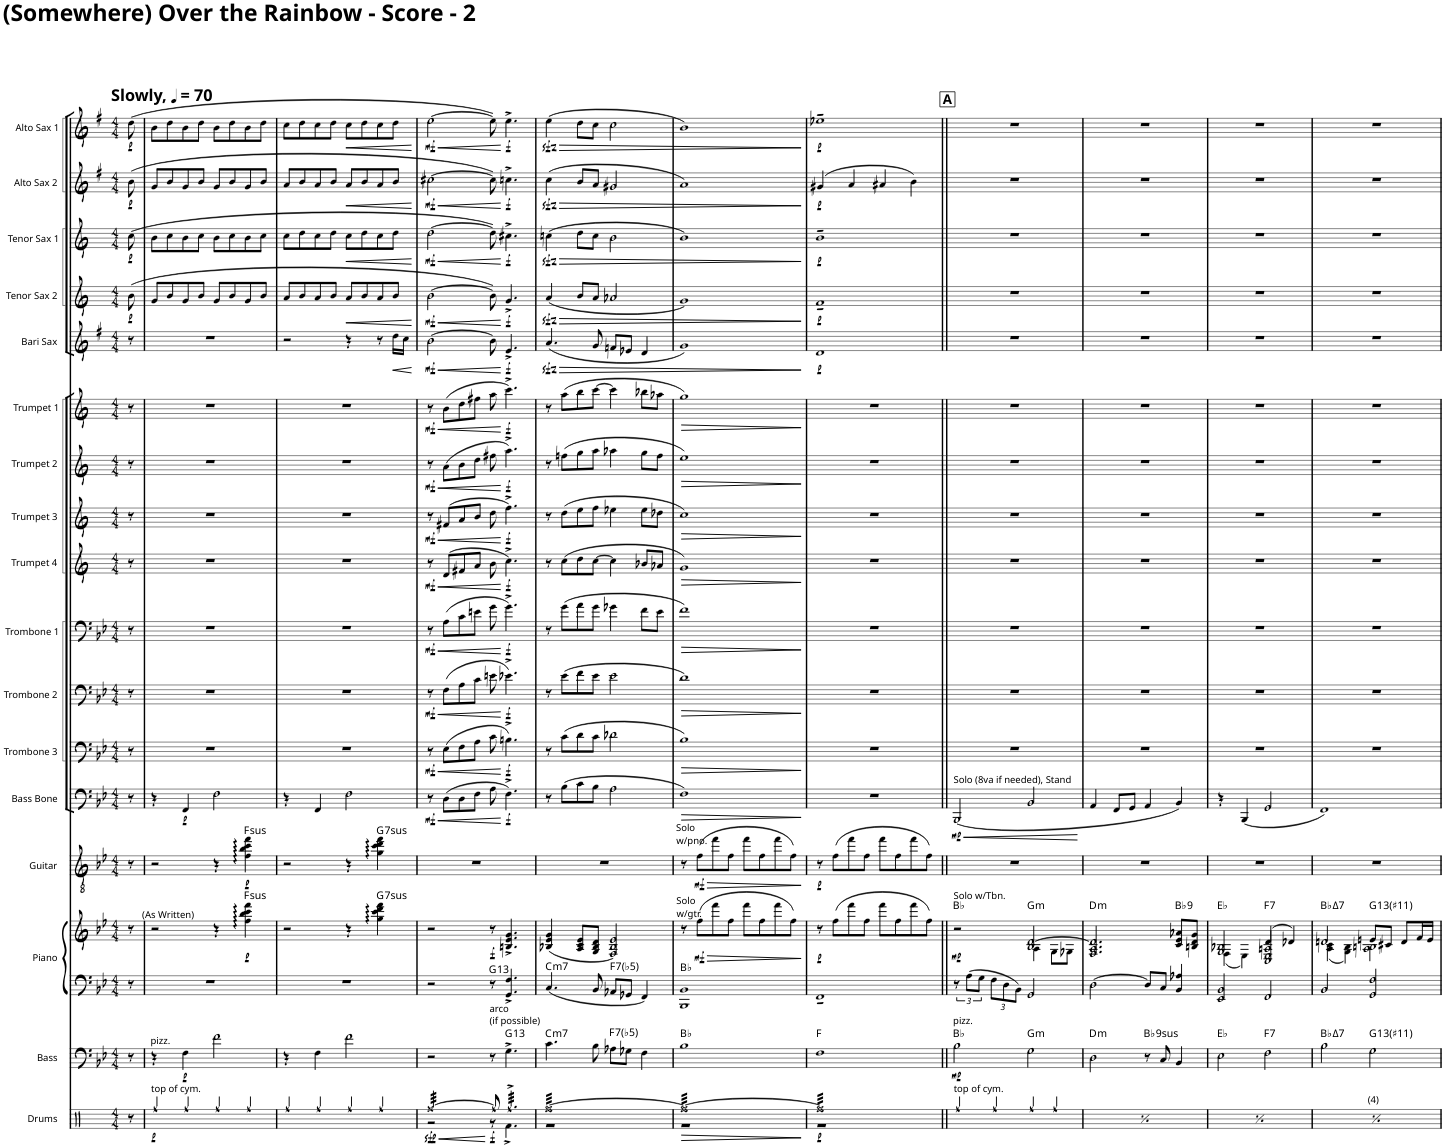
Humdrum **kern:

**kern	**dynam	**kern	**dynam	**kern	**dynam	**kern	**dynam	**kern	**dynam	**kern	**dynam	**harte	**kern	**kern	**dynam	**harte	**kern	**dynam	**harte	**kern	**dynam	**kern	**dynam	**kern	**dynam	**kern	**dynam	**kern	**dynam	**kern	**dynam	**kern	**dynam	**kern	**dynam	**kern	**dynam	**kern	**dynam	**kern	**dynam	**kern	**dynam	**kern	**dynam	**kern	**dynam	**kern	**dynam	**kern	**dynam	**kern	**dynam	**kern	**dynam
*part26	*part26	*part25	*part25	*part24	*part24	*part23	*part23	*part22	*part22	*part21	*part21	*part21	*part20	*part20	*part20	*part20	*part19	*part19	*part19	*part18	*part18	*part17	*part17	*part16	*part16	*part15	*part15	*part14	*part14	*part13	*part13	*part12	*part12	*part11	*part11	*part10	*part10	*part9	*part9	*part8	*part8	*part7	*part7	*part6	*part6	*part5	*part5	*part4	*part4	*part3	*part3	*part2	*part2	*part1	*part1
*staff27	*staff27	*staff26	*staff26	*staff25	*staff25	*staff24	*staff24	*staff23	*staff23	*staff22	*staff22	*	*staff21	*staff20	*staff20/21	*	*staff19	*staff19	*	*staff18	*staff18	*staff17	*staff17	*staff16	*staff16	*staff15	*staff15	*staff14	*staff14	*staff13	*staff13	*staff12	*staff12	*staff11	*staff11	*staff10	*staff10	*staff9	*staff9	*staff8	*staff8	*staff7	*staff7	*staff6	*staff6	*staff5	*staff5	*staff4	*staff4	*staff3	*staff3	*staff2	*staff2	*staff1	*staff1
*I"Violoncello	*	*I"Viola	*	*I"Violin 2	*	*I"Violin 1	*	*I"Drums	*	*I"Bass	*	*	*I"Piano	*	*	*	*I"Guitar	*	*	*I"Bass Bone	*	*I"Trombone 3	*	*I"Trombone 2	*	*I"Trombone 1	*	*I"Trumpet 4	*	*I"Trumpet 3	*	*I"Trumpet 2	*	*I"Trumpet 1	*	*I"Bari Sax	*	*I"Tenor Sax 2	*	*I"Tenor Sax 1	*	*I"Alto Sax 2	*	*I"Alto Sax 1	*	*I"Bb Bass Clarinet	*	*I"Bb Clarinet	*	*I"Bb Clarinet	*	*I"Flute	*	*I"Flute	*
*I'Vc.	*	*I'Vla.	*	*I'Vln. 2	*	*I'Vln. 1	*	*I'Drums	*	*I'Bass	*	*	*I'Pno.	*	*	*	*I'Guit.	*	*	*	*	*I'Tbn. 3	*	*I'Tbn. 2	*	*I'Tbn. 1	*	*I'Tpt. 4	*	*I'Tpt. 3	*	*I'Tpt. 2	*	*I'Tpt. 1	*	*I'Bar. Sax.	*	*I'T. Sax. 2	*	*I'T. Sax. 1	*	*I'A. Sax. 2	*	*I'A. Sax. 1	*	*I'Bb B. Cl.	*	*I'Bb Cl.	*	*I'Bb Cl.	*	*I'Fl.	*	*I'Fl.	*
*stria5	*	*stria5	*	*stria5	*	*stria5	*	*	*	*	*	*	*	*	*	*	*	*	*	*	*	*	*	*	*	*	*	*	*	*	*	*	*	*	*	*	*	*	*	*	*	*	*	*	*	*stria5	*	*stria5	*	*stria5	*	*stria5	*	*stria5	*
*clefF4	*	*clefC3	*	*clefG2	*	*clefG2	*	*clefX	*	*clefF4	*	*	*clefF4	*clefG2	*	*	*clefGv2	*	*	*clefF4	*	*clefF4	*	*clefF4	*	*clefF4	*	*clefG2	*	*clefG2	*	*clefG2	*	*clefG2	*	*clefG2	*	*clefG2	*	*clefG2	*	*clefG2	*	*clefG2	*	*clefG2	*	*clefG2	*	*clefG2	*	*clefG2	*	*clefG2	*
*	*	*	*	*	*	*	*	*	*	*Trd7c12	*	*	*	*	*	*	*	*	*	*	*	*	*	*	*	*	*	*Trd1c2	*	*Trd1c2	*	*Trd1c2	*	*Trd1c2	*	*Trd12c21	*	*Trd8c14	*	*Trd8c14	*	*Trd5c9	*	*Trd5c9	*	*Trd8c14	*	*Trd1c2	*	*Trd1c2	*	*	*	*	*
*k[b-e-]	*	*k[b-e-]	*	*k[b-e-]	*	*k[b-e-]	*	*k[]	*	*k[b-e-]	*	*	*k[b-e-]	*k[b-e-]	*	*	*k[b-e-]	*	*	*k[b-e-]	*	*k[b-e-]	*	*k[b-e-]	*	*k[b-e-]	*	*k[]	*	*k[]	*	*k[]	*	*k[]	*	*k[f#]	*	*k[]	*	*k[]	*	*k[f#]	*	*k[f#]	*	*k[]	*	*k[]	*	*k[]	*	*k[b-e-]	*	*k[b-e-]	*
*M4/4	*	*M4/4	*	*M4/4	*	*M4/4	*	*M4/4	*	*M4/4	*	*	*M4/4	*M4/4	*	*	*M4/4	*	*	*M4/4	*	*M4/4	*	*M4/4	*	*M4/4	*	*M4/4	*	*M4/4	*	*M4/4	*	*M4/4	*	*M4/4	*	*M4/4	*	*M4/4	*	*M4/4	*	*M4/4	*	*M4/4	*	*M4/4	*	*M4/4	*	*M4/4	*	*M4/4	*
*MM70	*	*MM70	*	*MM70	*	*MM70	*	*MM70	*	*MM70	*	*	*MM70	*MM70	*	*	*MM70	*	*	*MM70	*	*MM70	*	*MM70	*	*MM70	*	*MM70	*	*MM70	*	*MM70	*	*MM70	*	*MM70	*	*MM70	*	*MM70	*	*MM70	*	*MM70	*	*MM70	*	*MM70	*	*MM70	*	*MM70	*	*MM70	*
=	=	=	=	=	=	=	=	=	=	=	=	=	=	=	=	=	=	=	=	=	=	=	=	=	=	=	=	=	=	=	=	=	=	=	=	=	=	=	=	=	=	=	=	=	=	=	=	=	=	=	=	=	=	=	=
!	!	!	!	!	!	!	!	!	!	!	!	!	!	!	!	!	!	!	!	!	!	!	!	!	!	!	!	!	!	!	!	!	!	!	!	!	!	!	!	!	!	!	!	!	!	!	!	!	!	!	!	!	!	!LO:TX:a:B:t=Slowly,	!
!	!	!	!LO:DY:b	!	!LO:DY:b	!	!LO:DY:b	!	!	!	!	!	!	!	!	!	!	!	!	!	!	!	!	!	!	!	!	!	!	!	!	!	!	!	!	!	!	!	!LO:DY:b	!	!LO:DY:b	!	!LO:DY:b	!	!LO:DY:b	!	!	!	!LO:DY:b	!	!LO:DY:b	!	!LO:DY:b	!	!LO:DY:b
8r	.	(8A	p	(8B- 8d	p	(8f	p	8r	.	8r	.	.	8r	8r	.	.	8r	.	.	8r	.	8r	.	8r	.	8r	.	8r	.	8r	.	8r	.	8r	.	8r	.	(8b\	p	(8cc\	p	(8b\	p	(8dd\	p	8r	.	(8b	p	(8cc	p	(8dd	p	(8ff	p
=1	=1	=1	=1	=1	=1	=1	=1	=1	=1	=1	=1	=1	=1	=1	=1	=1	=1	=1	=1	=1	=1	=1	=1	=1	=1	=1	=1	=1	=1	=1	=1	=1	=1	=1	=1	=1	=1	=1	=1	=1	=1	=1	=1	=1	=1	=1	=1	=1	=1	=1	=1	=1	=1	=1	=1
!	!	!	!	!	!	!	!	!	!	!	!	!	!	!LO:TX:a:t=(As Written)	!	!	!	!	!	!	!	!	!	!	!	!	!	!	!	!	!	!	!	!	!	!	!	!	!	!	!	!	!	!	!	!	!	!	!	!	!	!	!	!	!
!	!	!	!	!	!	!	!	!	!	!LO:TX:a:t=pizz.	!	!	!	!	!	!	!	!	!	!	!	!	!	!	!	!	!	!	!	!	!	!	!	!	!	!	!	!	!	!	!	!	!	!	!	!	!	!	!	!	!	!	!	!	!
!	!	!	!	!	!	!	!	!LO:TX:a:t=top of cym.	!	!	!	!	!	!	!	!	!	!	!	!	!	!	!	!	!	!	!	!	!	!	!	!	!	!	!	!	!	!	!	!	!	!	!	!	!	!	!	!	!	!	!	!	!	!	!
!LO:TX:a:t=pizz.	!	!	!	!	!	!	!	!	!	!	!	!	!	!	!	!	!	!	!	!	!	!	!	!	!	!	!	!	!	!	!	!	!	!	!	!	!	!	!	!	!	!	!	!	!	!	!	!	!	!	!	!	!	!	!
!	!	!	!	!	!	!	!	!	!LO:DY:b	!	!	!	!	!	!	!	!	!	!	!	!	!	!	!	!	!	!	!	!	!	!	!	!	!	!	!	!	!	!	!	!	!	!	!	!	!	!	!	!	!	!	!	!	!	!
4r	.	8F/L	.	8A/ 8B-/L	.	8d/L	.	4Rff/	p	4r	.	.	1r	2r	.	.	2r	.	.	4r	.	1r	.	1r	.	1r	.	1r	.	1r	.	1r	.	1r	.	1r	.	8g/L	.	8b\L	.	8g/L	.	8b\L	.	4r	.	8g/L	.	8b\L	.	8b-\L	.	8dd\L	.
.	.	8A/J	.	8B-/ 8d/J	.	8f/J	.	.	.	.	.	.	.	.	.	.	.	.	.	.	.	.	.	.	.	.	.	.	.	.	.	.	.	.	.	.	.	8b/	.	8cc\	.	8b/	.	8dd\	.	.	.	8b/J	.	8cc\J	.	8dd\J	.	8ff\J	.
!	!LO:DY:b	!	!	!	!	!	!	!	!	!	!LO:DY:b	!	!	!	!	!	!	!	!	!	!LO:DY:b	!	!	!	!	!	!	!	!	!	!	!	!	!	!	!	!	!	!	!	!	!	!	!	!	!	!LO:DY:b	!	!	!	!	!	!	!	!
4FF	p	8F/L	.	8A/ 8B-/L	.	8d/L	.	4Rff/	.	4F\	p	.	.	.	.	.	.	.	.	4FF/	p	.	.	.	.	.	.	.	.	.	.	.	.	.	.	.	.	8g/	.	8b\	.	8g/	.	8b\	.	4G	p	8g/L	.	8b\L	.	8b-\L	.	8dd\L	.
.	.	8A/J	.	8B-/ 8d/J	.	8f/J	.	.	.	.	.	.	.	.	.	.	.	.	.	.	.	.	.	.	.	.	.	.	.	.	.	.	.	.	.	.	.	8b/J	.	8cc\J	.	8b/J	.	8dd\J	.	.	.	8b/J	.	8cc\J	.	8dd\J	.	8ff\J	.
2F	.	8F/L	.	8A/ 8B-/L	.	8d/L	.	4Rff/	.	2f\	.	.	.	4r	.	.	4r	.	.	2F\	.	.	.	.	.	.	.	.	.	.	.	.	.	.	.	.	.	8g/L	.	8b\L	.	8g/L	.	8b\L	.	2g	.	8g/L	.	8b\L	.	8b-\L	.	8dd\L	.
.	.	8A/J	.	8B-/ 8d/J	.	8f/J	.	.	.	.	.	.	.	.	.	.	.	.	.	.	.	.	.	.	.	.	.	.	.	.	.	.	.	.	.	.	.	8b/	.	8cc\	.	8b/	.	8dd\	.	.	.	8b/J	.	8cc\J	.	8dd\J	.	8ff\J	.
!	!	!	!	!	!	!	!	!	!	!	!	!	!	!	!LO:DY:b	!LO:H:kt=sus	!	!LO:DY:b	!LO:H:kt=sus	!	!	!	!	!	!	!	!	!	!	!	!	!	!	!	!	!	!	!	!	!	!	!	!	!	!	!	!	!	!	!	!	!	!	!	!
.	.	8F/L	.	8A/ 8B-/L	.	8d/L	.	4Rff/	.	.	.	.	.	4ff\:: 4bb-\:: 4ccc\:: 4fff\::	p	F:sus4	4f\:: 4b-\:: 4cc\:: 4ff\::	p	F:sus4	.	.	.	.	.	.	.	.	.	.	.	.	.	.	.	.	.	.	8g/	.	8b\	.	8g/	.	8b\	.	.	.	8g/L	.	8b\L	.	8b-\L	.	8dd\L	.
.	.	8A/J	.	8B-/ 8d/J	.	8f/J	.	.	.	.	.	.	.	.	.	.	.	.	.	.	.	.	.	.	.	.	.	.	.	.	.	.	.	.	.	.	.	8b/J	.	8cc\J	.	8b/J	.	8dd\J	.	.	.	8b/J	.	8cc\J	.	8dd\J	.	8ff\J	.
=2	=2	=2	=2	=2	=2	=2	=2	=2	=2	=2	=2	=2	=2	=2	=2	=2	=2	=2	=2	=2	=2	=2	=2	=2	=2	=2	=2	=2	=2	=2	=2	=2	=2	=2	=2	=2	=2	=2	=2	=2	=2	=2	=2	=2	=2	=2	=2	=2	=2	=2	=2	=2	=2	=2	=2
4r	.	8G/L	.	8B-/ 8c/L	.	8e-/L	.	4Rff/	.	4r	.	.	1r	2r	.	.	2r	.	.	4r	.	1r	.	1r	.	1r	.	1r	.	1r	.	1r	.	1r	.	2r	.	8a/L	.	8cc\L	.	8a/L	.	8cc\L	.	4r	.	8a/L	.	8cc\L	.	8cc\L	.	8ee-\L	.
.	.	8A/J	.	8c/ 8d/J	.	8f/J	.	.	.	.	.	.	.	.	.	.	.	.	.	.	.	.	.	.	.	.	.	.	.	.	.	.	.	.	.	.	.	8b/	.	8dd\	.	8b/	.	8dd\	.	.	.	8b/J	.	8dd\J	.	8dd\J	.	8ff\J	.
4FF	.	8G/L	.	8B-/ 8c/L	.	8e-/L	.	4Rff/	.	4F\	.	.	.	.	.	.	.	.	.	4FF/	.	.	.	.	.	.	.	.	.	.	.	.	.	.	.	.	.	8a/	.	8cc\	.	8a/	.	8cc\	.	4G	.	8a/L	.	8cc\L	.	8cc\L	.	8ee-\L	.
.	.	8A/J	.	8c/ 8d/J	.	8f/J	.	.	.	.	.	.	.	.	.	.	.	.	.	.	.	.	.	.	.	.	.	.	.	.	.	.	.	.	.	.	.	8b/J	.	8dd\J	.	8b/J	.	8dd\J	.	.	.	8b/J	.	8dd\J	.	8dd\J	.	8ff\J	.
!	!	!	!LO:HP:b	!	!LO:HP:b	!	!LO:HP:b	!	!	!	!	!	!	!	!	!	!	!	!	!	!	!	!	!	!	!	!	!	!	!	!	!	!	!	!	!	!	!	!LO:HP:b	!	!LO:HP:b	!	!LO:HP:b	!	!LO:HP:b	!	!	!	!LO:HP:b	!	!LO:HP:b	!	!LO:HP:b	!	!LO:HP:b
2F	.	8G/L	<	8B-/ 8c/L	<	8e-/L	<	4Rff/	.	2f\	.	.	.	4r	.	.	4r	.	.	2F\	.	.	.	.	.	.	.	.	.	.	.	.	.	.	.	4r	.	8a/L	<	8cc\L	<	8a/L	<	8cc\L	<	2g	.	8a/L	<	8cc\L	<	8cc\L	<	8ee-\L	<
.	.	8A/J	.	8c/ 8d/J	.	8f/J	.	.	.	.	.	.	.	.	.	.	.	.	.	.	.	.	.	.	.	.	.	.	.	.	.	.	.	.	.	.	.	8b/	.	8dd\	.	8b/	.	8dd\	.	.	.	8b/J	.	8dd\J	.	8dd\J	.	8ff\J	.
!	!	!	!	!	!	!	!	!	!	!	!	!	!	!	!	!LO:H:kt=7sus	!	!	!LO:H:kt=7sus	!	!	!	!	!	!	!	!	!	!	!	!	!	!	!	!	!	!	!	!	!	!	!	!	!	!	!	!	!	!	!	!	!	!	!	!
.	.	8G/L	.	8B-/ 8c/L	.	8e-/L	.	4Rff/	.	.	.	.	.	4gg\:: 4ccc\:: 4ddd\:: 4fff\::	.	G:sus4(7)	4g\:: 4cc\:: 4dd\:: 4ff\::	.	G:sus4(7)	.	.	.	.	.	.	.	.	.	.	.	.	.	.	.	.	8r	.	8a/	.	8cc\	.	8a/	.	8cc\	.	.	.	8a/L	.	8cc\L	.	8cc\L	.	8ee-\L	.
!	!	!	!	!	!	!	!	!	!	!	!	!	!	!	!	!	!	!	!	!	!	!	!	!	!	!	!	!	!	!	!	!	!	!	!	!	!LO:HP:b	!	!	!	!	!	!	!	!	!	!	!	!	!	!	!	!	!	!
.	.	8A/J	.	8c/ 8d/J	.	8f/J	.	.	.	.	.	.	.	.	.	.	.	.	.	.	.	.	.	.	.	.	.	.	.	.	.	.	.	.	.	16dd\LL	<	8b/J	.	8dd\J	.	8b/J	.	8dd\J	.	.	.	8b/J	.	8dd\J	.	8dd\J	.	8ff\J	.
.	.	.	.	.	.	.	.	.	.	.	.	.	.	.	.	.	.	.	.	.	.	.	.	.	.	.	.	.	.	.	.	.	.	.	.	16cc\JJ	.	.	.	.	.	.	.	.	.	.	.	.	.	.	.	.	.	.	.
.	.	.	[	.	[	.	[	.	.	.	.	.	.	.	.	.	.	.	.	.	.	.	.	.	.	.	.	.	.	.	.	.	.	.	.	.	[	.	[	.	[	.	[	.	[	.	.	.	[	.	[	.	[	.	[
=3	=3	=3	=3	=3	=3	=3	=3	=3	=3	=3	=3	=3	=3	=3	=3	=3	=3	=3	=3	=3	=3	=3	=3	=3	=3	=3	=3	=3	=3	=3	=3	=3	=3	=3	=3	=3	=3	=3	=3	=3	=3	=3	=3	=3	=3	=3	=3	=3	=3	=3	=3	=3	=3	=3	=3
!LO:TX:a:t=arco	!	!	!	!	!	!	!	!	!	!	!	!	!	!	!	!	!	!	!	!	!	!	!	!	!	!	!	!	!	!	!	!	!	!	!	!	!	!	!	!	!	!	!	!	!	!	!	!	!	!	!	!	!	!	!
!	!	!	!LO:HP:b	!	!LO:HP:b	!	!LO:HP:b	!	!LO:HP:b	!	!	!	!	!	!	!	!	!	!	!	!LO:HP:b	!	!LO:HP:b	!	!LO:HP:b	!	!LO:HP:b	!	!LO:HP:b	!	!LO:HP:b	!	!LO:HP:b	!	!LO:HP:b	!	!LO:HP:b	!	!LO:HP:b	!	!LO:HP:b	!	!LO:HP:b	!	!LO:HP:b	!	!	!	!LO:HP:b	!	!LO:HP:b	!	!LO:HP:b	!	!LO:HP:b
*	*	*	*	*	*	*	*	*^	*	*	*	*	*	*	*	*	*	*	*	*	*	*	*	*	*	*	*	*	*	*	*	*	*	*	*	*	*	*	*	*	*	*	*	*	*	*	*	*	*	*	*	*	*	*	*
!	!	!	!LO:DY:n=1:b	!	!LO:DY:n=1:b	!	!LO:DY:n=1:b	!	!	!LO:DY:n=1:b	!	!	!	!	!	!	!	!	!	!	!	!LO:DY:n=1:b	!	!LO:DY:n=1:b	!	!LO:DY:n=1:b	!	!LO:DY:n=1:b	!	!LO:DY:n=1:b	!	!LO:DY:n=1:b	!	!LO:DY:n=1:b	!	!LO:DY:n=1:b	!	!LO:DY:n=1:b	!	!LO:DY:n=1:b	!	!LO:DY:n=1:b	!	!LO:DY:n=1:b	!	!LO:DY:n=1:b	!	!	!	!LO:DY:n=1:b	!	!LO:DY:n=1:b	!	!LO:DY:n=1:b	!	!LO:DY:n=1:b
*	*	*	*	*	*	*	*	*tremolo	*	*	*	*	*	*	*	*	*	*	*	*	*	*	*	*	*	*	*	*	*	*	*	*	*	*	*	*	*	*	*	*	*	*	*	*	*	*	*	*	*	*	*	*	*	*	*	*
8r	.	4A	< mf	4c 4en	< mf	4g	< mf	[32Rff/LLL	2r	< sfp	2r	.	.	2r	2r	.	.	1r	.	.	8r	< mf	8r	< mf	8r	< mf	8r	< mf	8r	< mf	8r	< mf	8r	< mf	8r	< mf	[2b\	< mf	[2b\	< mf	[2dd\	< mf	[2cc#X\	< mf	[2ee\	< mf	8r	.	4b	< mf	4dd	< mf	4een	< mf	4gg	< mf
.	.	.	.	.	.	.	.	32Rff/	.	.	.	.	.	.	.	.	.	.	.	.	.	.	.	.	.	.	.	.	.	.	.	.	.	.	.	.	.	.	.	.	.	.	.	.	.	.	.	.	.	.	.	.	.	.	.	.
.	.	.	.	.	.	.	.	32Rff/	.	.	.	.	.	.	.	.	.	.	.	.	.	.	.	.	.	.	.	.	.	.	.	.	.	.	.	.	.	.	.	.	.	.	.	.	.	.	.	.	.	.	.	.	.	.	.	.
.	.	.	.	.	.	.	.	32Rff/	.	.	.	.	.	.	.	.	.	.	.	.	.	.	.	.	.	.	.	.	.	.	.	.	.	.	.	.	.	.	.	.	.	.	.	.	.	.	.	.	.	.	.	.	.	.	.	.
!	!LO:HP:b	!	!	!	!	!	!	!	!	!	!	!	!	!	!	!	!	!	!	!	!	!	!	!	!	!	!	!	!	!	!	!	!	!	!	!	!	!	!	!	!	!	!	!	!	!	!	!LO:HP:b	!	!	!	!	!	!	!	!
!	!LO:DY:n=1:b	!	!	!	!	!	!	!	!	!	!	!	!	!	!	!	!	!	!	!	!	!	!	!	!	!	!	!	!	!	!	!	!	!	!	!	!	!	!	!	!	!	!	!	!	!	!	!LO:DY:n=1:b	!	!	!	!	!	!	!	!
(8D	< mf	.	.	.	.	.	.	32Rff/	.	.	.	.	.	.	.	.	.	.	.	.	(8D\L	.	(8E-\L	.	(8F\L	.	(8A\L	.	(8d/L	.	(8f#X/L	.	(8a\L	.	(8b\L	.	.	.	.	.	.	.	.	.	.	.	(8e	< mf	.	.	.	.	.	.	.	.
.	.	.	.	.	.	.	.	32Rff/	.	.	.	.	.	.	.	.	.	.	.	.	.	.	.	.	.	.	.	.	.	.	.	.	.	.	.	.	.	.	.	.	.	.	.	.	.	.	.	.	.	.	.	.	.	.	.	.
.	.	.	.	.	.	.	.	32Rff/	.	.	.	.	.	.	.	.	.	.	.	.	.	.	.	.	.	.	.	.	.	.	.	.	.	.	.	.	.	.	.	.	.	.	.	.	.	.	.	.	.	.	.	.	.	.	.	.
.	.	.	.	.	.	.	.	32Rff/	.	.	.	.	.	.	.	.	.	.	.	.	.	.	.	.	.	.	.	.	.	.	.	.	.	.	.	.	.	.	.	.	.	.	.	.	.	.	.	.	.	.	.	.	.	.	.	.
8D\L	.	8F/L	.	8A/ 8c/L	.	8en/L	.	32Rff/	.	.	.	.	.	.	.	.	.	.	.	.	8D\	.	8F\	.	8A\	.	8c\	.	8f#X/	.	8a/	.	8b\	.	8dd\	.	.	.	.	.	.	.	.	.	.	.	8e/L	.	8g/L	.	8b\L	.	8cc\L	.	8een\L	.
.	.	.	.	.	.	.	.	32Rff/	.	.	.	.	.	.	.	.	.	.	.	.	.	.	.	.	.	.	.	.	.	.	.	.	.	.	.	.	.	.	.	.	.	.	.	.	.	.	.	.	.	.	.	.	.	.	.	.
.	.	.	.	.	.	.	.	32Rff/	.	.	.	.	.	.	.	.	.	.	.	.	.	.	.	.	.	.	.	.	.	.	.	.	.	.	.	.	.	.	.	.	.	.	.	.	.	.	.	.	.	.	.	.	.	.	.	.
.	.	.	.	.	.	.	.	32Rff/	.	.	.	.	.	.	.	.	.	.	.	.	.	.	.	.	.	.	.	.	.	.	.	.	.	.	.	.	.	.	.	.	.	.	.	.	.	.	.	.	.	.	.	.	.	.	.	.
8F\J	.	8A/J	.	8c/ 8e/J	.	8g/J	.	32Rff/	.	.	.	.	.	.	.	.	.	.	.	.	8F\J	.	8A\J	.	8c\J	.	8en\J	.	8a/J	.	8b/J	.	8dd\J	.	8ff#X\J	.	.	.	.	.	.	.	.	.	.	.	8g/J	.	8b/J	.	8dd\J	.	8ee\J	.	8gg\J	.
.	.	.	.	.	.	.	.	32Rff/	.	.	.	.	.	.	.	.	.	.	.	.	.	.	.	.	.	.	.	.	.	.	.	.	.	.	.	.	.	.	.	.	.	.	.	.	.	.	.	.	.	.	.	.	.	.	.	.
.	.	.	.	.	.	.	.	32Rff/	.	.	.	.	.	.	.	.	.	.	.	.	.	.	.	.	.	.	.	.	.	.	.	.	.	.	.	.	.	.	.	.	.	.	.	.	.	.	.	.	.	.	.	.	.	.	.	.
.	.	.	.	.	.	.	.	32Rff/JJJ	.	.	.	.	.	.	.	.	.	.	.	.	.	.	.	.	.	.	.	.	.	.	.	.	.	.	.	.	.	.	.	.	.	.	.	.	.	.	.	.	.	.	.	.	.	.	.	.
*	*	*	*	*	*	*	*	*Xtremolo	*	*	*	*	*	*	*	*	*	*	*	*	*	*	*	*	*	*	*	*	*	*	*	*	*	*	*	*	*	*	*	*	*	*	*	*	*	*	*	*	*	*	*	*	*	*	*	*
!	!	!	!	!	!	!	!	!	!	!	!LO:TX:a:t=arco	!	!	!	!	!	!	!	!	!	!	!	!	!	!	!	!	!	!	!	!	!	!	!	!	!	!	!	!	!	!	!	!	!	!	!	!	!	!	!	!	!	!	!	!	!
!	!	!	!	!	!	!	!	!	!	!	!LO:TX:a:t=(if possible)	!	!	!	!	!	!	!	!	!	!	!	!	!	!	!	!	!	!	!	!	!	!	!	!	!	!	!	!	!	!	!	!	!	!	!	!	!	!	!	!	!	!	!	!	!
!	!	!	!	!	!	!	!	!	!	!LO:DY:n=2:b	!	!	!	!	!	!LO:DY:b	!	!	!	!	!	!	!	!	!	!	!	!	!	!	!	!	!	!	!	!	!	!	!	!	!	!	!	!	!	!	!	!	!	!	!	!	!	!	!	!
8A)	.	8c)	.	8e 8g)	.	8a)	.	8Rff/]	8r	[ f	8r	.	.	8r	8r	f	.	.	.	.	8A\	.	8c\	.	8en\	.	8g\	.	8b\	.	8dd\	.	8ff#X\	.	8aa\	.	8b\]	.	8b\])	.	8dd\])	.	8cc#\])	.	8ee\])	.	8b)	.	8dd)	.	8ff#X)	.	8gg)	.	8aa)	.
!	!LO:DY:n=2:b	!	!LO:DY:n=2:b	!	!LO:DY:n=2:b	!	!LO:DY:n=2:b	!	!	!	!	!	!LO:H:kt=13	!	!	!	!LO:H:kt=13	!	!	!	!	!LO:DY:n=2:b	!	!LO:DY:n=2:b	!	!LO:DY:n=2:b	!	!LO:DY:n=2:b	!	!LO:DY:n=2:b	!	!LO:DY:n=2:b	!	!LO:DY:n=2:b	!	!LO:DY:n=2:b	!	!LO:DY:n=2:b	!	!LO:DY:n=2:b	!	!LO:DY:n=2:b	!	!LO:DY:n=2:b	!	!LO:DY:n=2:b	!	!LO:DY:n=2:b	!	!LO:DY:n=2:b	!	!LO:DY:n=2:b	!	!LO:DY:n=2:b	!	!LO:DY:n=2:b
*	*	*	*	*	*	*	*	*tremolo	*	*	*	*	*	*	*	*	*	*	*	*	*	*	*	*	*	*	*	*	*	*	*	*	*	*	*	*	*	*	*	*	*	*	*	*	*	*	*	*	*	*	*	*	*	*	*	*
4.F^	[ f	4.Bn^	[ f	4.e-X^ 4.g^	[ f	4.b-^	[ f	32Rff^/LLL	4.Rf^\	.	4.G^\	.	G:9(11,13)	4.GG/^ 4.F/^	4.Bn/^ 4.e-/^ 4.g/^	.	G:9(11,13)	.	.	.	4.F^\)	[ f	4.Bn^\)	[ f	4.e-X^\)	[ f	4.g^\)	[ f	4.cc^\)	[ f	4.ff^\)	[ f	4.aa^\)	[ f	4.ccc^\)	[ f	4.e^/	[ f	4.g^/	[ f	4.cc#X^\	[ f	4.ccn^\	[ f	4.ee^\	[ f	4.g^	[ f	4.cc#X^	[ f	4.ffn^	[ f	4.gg^	[ f	4.bb-^	[ f
.	.	.	.	.	.	.	.	32Rff^/	.	.	.	.	.	.	.	.	.	.	.	.	.	.	.	.	.	.	.	.	.	.	.	.	.	.	.	.	.	.	.	.	.	.	.	.	.	.	.	.	.	.	.	.	.	.	.	.
.	.	.	.	.	.	.	.	32Rff^/	.	.	.	.	.	.	.	.	.	.	.	.	.	.	.	.	.	.	.	.	.	.	.	.	.	.	.	.	.	.	.	.	.	.	.	.	.	.	.	.	.	.	.	.	.	.	.	.
.	.	.	.	.	.	.	.	32Rff^/	.	.	.	.	.	.	.	.	.	.	.	.	.	.	.	.	.	.	.	.	.	.	.	.	.	.	.	.	.	.	.	.	.	.	.	.	.	.	.	.	.	.	.	.	.	.	.	.
.	.	.	.	.	.	.	.	32Rff^/	.	.	.	.	.	.	.	.	.	.	.	.	.	.	.	.	.	.	.	.	.	.	.	.	.	.	.	.	.	.	.	.	.	.	.	.	.	.	.	.	.	.	.	.	.	.	.	.
.	.	.	.	.	.	.	.	32Rff^/	.	.	.	.	.	.	.	.	.	.	.	.	.	.	.	.	.	.	.	.	.	.	.	.	.	.	.	.	.	.	.	.	.	.	.	.	.	.	.	.	.	.	.	.	.	.	.	.
.	.	.	.	.	.	.	.	32Rff^/	.	.	.	.	.	.	.	.	.	.	.	.	.	.	.	.	.	.	.	.	.	.	.	.	.	.	.	.	.	.	.	.	.	.	.	.	.	.	.	.	.	.	.	.	.	.	.	.
.	.	.	.	.	.	.	.	32Rff^/	.	.	.	.	.	.	.	.	.	.	.	.	.	.	.	.	.	.	.	.	.	.	.	.	.	.	.	.	.	.	.	.	.	.	.	.	.	.	.	.	.	.	.	.	.	.	.	.
.	.	.	.	.	.	.	.	32Rff^/	.	.	.	.	.	.	.	.	.	.	.	.	.	.	.	.	.	.	.	.	.	.	.	.	.	.	.	.	.	.	.	.	.	.	.	.	.	.	.	.	.	.	.	.	.	.	.	.
.	.	.	.	.	.	.	.	32Rff^/	.	.	.	.	.	.	.	.	.	.	.	.	.	.	.	.	.	.	.	.	.	.	.	.	.	.	.	.	.	.	.	.	.	.	.	.	.	.	.	.	.	.	.	.	.	.	.	.
.	.	.	.	.	.	.	.	32Rff^/	.	.	.	.	.	.	.	.	.	.	.	.	.	.	.	.	.	.	.	.	.	.	.	.	.	.	.	.	.	.	.	.	.	.	.	.	.	.	.	.	.	.	.	.	.	.	.	.
.	.	.	.	.	.	.	.	32Rff^/JJJ	.	.	.	.	.	.	.	.	.	.	.	.	.	.	.	.	.	.	.	.	.	.	.	.	.	.	.	.	.	.	.	.	.	.	.	.	.	.	.	.	.	.	.	.	.	.	.	.
=4	=4	=4	=4	=4	=4	=4	=4	=4	=4	=4	=4	=4	=4	=4	=4	=4	=4	=4	=4	=4	=4	=4	=4	=4	=4	=4	=4	=4	=4	=4	=4	=4	=4	=4	=4	=4	=4	=4	=4	=4	=4	=4	=4	=4	=4	=4	=4	=4	=4	=4	=4	=4	=4	=4	=4	=4
!	!LO:HP:b	!	!	!	!	!	!	!	!	!	!	!	!LO:H:kt=m7	!	!	!	!LO:H:kt=m7	!	!	!	!	!	!	!	!	!	!	!	!	!	!	!	!	!	!	!	!	!LO:HP:b	!	!LO:HP:b	!	!LO:HP:b	!	!LO:HP:b	!	!LO:HP:b	!	!LO:HP:b	!	!	!	!	!	!	!	!
(4.Czz<	>	8r	.	8r	.	8r	.	[32RffLLL	1r	.	4.c\	.	C:min7	4.C/	(4B-X/ 4e-/ 4g/	.	C:min7	1r	.	.	8r	.	8r	.	8r	.	8r	.	8r	.	8r	.	8r	.	8r	.	(4.azz</	>	(4azz</	>	(4ccnzz<\	>	(4cczz<\	>	(4eezz<\	>	(4.dzz<	>	8r	.	8r	.	8r	.	8r	.
.	.	.	.	.	.	.	.	32Rff	.	.	.	.	.	.	.	.	.	.	.	.	.	.	.	.	.	.	.	.	.	.	.	.	.	.	.	.	.	.	.	.	.	.	.	.	.	.	.	.	.	.	.	.	.	.	.	.
.	.	.	.	.	.	.	.	32Rff	.	.	.	.	.	.	.	.	.	.	.	.	.	.	.	.	.	.	.	.	.	.	.	.	.	.	.	.	.	.	.	.	.	.	.	.	.	.	.	.	.	.	.	.	.	.	.	.
.	.	.	.	.	.	.	.	32Rff	.	.	.	.	.	.	.	.	.	.	.	.	.	.	.	.	.	.	.	.	.	.	.	.	.	.	.	.	.	.	.	.	.	.	.	.	.	.	.	.	.	.	.	.	.	.	.	.
.	.	(8B-	.	(8c 8e-X	.	(8g	.	32Rff	.	.	.	.	.	.	.	.	.	.	.	.	(8B-\L	.	(8c\L	.	(8e-\L	.	(8g\L	.	(8cc\L	.	(8dd\L	.	(8ffn\L	.	(8aa\L	.	.	.	.	.	.	.	.	.	.	.	.	.	(8cc	.	(8dd	.	(8ee-X	.	(8gg	.
.	.	.	.	.	.	.	.	32Rff	.	.	.	.	.	.	.	.	.	.	.	.	.	.	.	.	.	.	.	.	.	.	.	.	.	.	.	.	.	.	.	.	.	.	.	.	.	.	.	.	.	.	.	.	.	.	.	.
.	.	.	.	.	.	.	.	32Rff	.	.	.	.	.	.	.	.	.	.	.	.	.	.	.	.	.	.	.	.	.	.	.	.	.	.	.	.	.	.	.	.	.	.	.	.	.	.	.	.	.	.	.	.	.	.	.	.
.	.	.	.	.	.	.	.	32Rff	.	.	.	.	.	.	.	.	.	.	.	.	.	.	.	.	.	.	.	.	.	.	.	.	.	.	.	.	.	.	.	.	.	.	.	.	.	.	.	.	.	.	.	.	.	.	.	.
.	.	8c/L	.	8d/ 8f/L	.	8a/L	.	32Rff	.	.	.	.	.	.	8A/ 8c/ 8e-/L	.	.	.	.	.	8c\	.	8d\	.	8f\	.	8a\	.	8dd\	.	8ee\	.	8gg\	.	8bb\	.	.	.	8b/L	.	8dd\L	.	8b/L	.	8dd\L	.	.	.	8dd\L	.	8ee\L	.	8ff\L	.	8aa\L	.
.	.	.	.	.	.	.	.	32Rff	.	.	.	.	.	.	.	.	.	.	.	.	.	.	.	.	.	.	.	.	.	.	.	.	.	.	.	.	.	.	.	.	.	.	.	.	.	.	.	.	.	.	.	.	.	.	.	.
.	.	.	.	.	.	.	.	32Rff	.	.	.	.	.	.	.	.	.	.	.	.	.	.	.	.	.	.	.	.	.	.	.	.	.	.	.	.	.	.	.	.	.	.	.	.	.	.	.	.	.	.	.	.	.	.	.	.
.	.	.	.	.	.	.	.	32Rff	.	.	.	.	.	.	.	.	.	.	.	.	.	.	.	.	.	.	.	.	.	.	.	.	.	.	.	.	.	.	.	.	.	.	.	.	.	.	.	.	.	.	.	.	.	.	.	.
8BB-	.	[8B-/J	.	8e-/ 8g/J	.	[8b-/J	.	32Rff	.	.	8B-\	.	.	8BB-/	8G/ 8B-/ 8d/J	.	.	.	.	.	8B-\J	.	8c\J	.	8e-\J	.	8g\J	.	[8cc\J	.	8ff\J	.	8aa\J	.	[8ccc\J	.	8g/	.	8a/J	.	8cc\J	.	8a/J	.	8cc\J	.	8c	.	[8cc\J	.	8ff\J	.	8gg\J	.	[8bb-\J	.
.	.	.	.	.	.	.	.	32Rff	.	.	.	.	.	.	.	.	.	.	.	.	.	.	.	.	.	.	.	.	.	.	.	.	.	.	.	.	.	.	.	.	.	.	.	.	.	.	.	.	.	.	.	.	.	.	.	.
.	.	.	.	.	.	.	.	32Rff	.	.	.	.	.	.	.	.	.	.	.	.	.	.	.	.	.	.	.	.	.	.	.	.	.	.	.	.	.	.	.	.	.	.	.	.	.	.	.	.	.	.	.	.	.	.	.	.
.	.	.	.	.	.	.	.	32Rff	.	.	.	.	.	.	.	.	.	.	.	.	.	.	.	.	.	.	.	.	.	.	.	.	.	.	.	.	.	.	.	.	.	.	.	.	.	.	.	.	.	.	.	.	.	.	.	.
!	!	!	!	!	!	!	!	!	!	!	!	!	!LO:H:kt=7	!	!	!	!LO:H:kt=7	!	!	!	!	!	!	!	!	!	!	!	!	!	!	!	!	!	!	!	!	!	!	!	!	!	!	!	!	!	!	!	!	!	!	!	!	!	!	!
8AA-X/L	.	4B-]	.	4d-X 4g-X	.	4b-]	.	32Rff	.	.	8A-X\L	.	F:(3,b5,b7)	8AA-X/L	2F/ 2B-/ 2e-/)	.	F:(3,b5,b7)	.	.	.	2A\	.	2d-X\	.	2e-\	.	4g-X\	.	4cc\]	.	4ee-X\	.	4aa-X\	.	4ccc\]	.	8fn/L	.	2a-X/	.	2b\	.	2g#X/	.	2cc\	.	8B-X/L	.	4cc]	.	4ee-X	.	4gg-X	.	4bb-]	.
.	.	.	.	.	.	.	.	32Rff	.	.	.	.	.	.	.	.	.	.	.	.	.	.	.	.	.	.	.	.	.	.	.	.	.	.	.	.	.	.	.	.	.	.	.	.	.	.	.	.	.	.	.	.	.	.	.	.
.	.	.	.	.	.	.	.	32Rff	.	.	.	.	.	.	.	.	.	.	.	.	.	.	.	.	.	.	.	.	.	.	.	.	.	.	.	.	.	.	.	.	.	.	.	.	.	.	.	.	.	.	.	.	.	.	.	.
.	.	.	.	.	.	.	.	32Rff	.	.	.	.	.	.	.	.	.	.	.	.	.	.	.	.	.	.	.	.	.	.	.	.	.	.	.	.	.	.	.	.	.	.	.	.	.	.	.	.	.	.	.	.	.	.	.	.
8GG-X/J	.	.	.	.	.	.	.	32Rff	.	.	8G-X\J	.	.	8GG-X/J	.	.	.	.	.	.	.	.	.	.	.	.	.	.	.	.	.	.	.	.	.	.	8e-X/J	.	.	.	.	.	.	.	.	.	8A-X/J	.	.	.	.	.	.	.	.	.
.	.	.	.	.	.	.	.	32Rff	.	.	.	.	.	.	.	.	.	.	.	.	.	.	.	.	.	.	.	.	.	.	.	.	.	.	.	.	.	.	.	.	.	.	.	.	.	.	.	.	.	.	.	.	.	.	.	.
.	.	.	.	.	.	.	.	32Rff	.	.	.	.	.	.	.	.	.	.	.	.	.	.	.	.	.	.	.	.	.	.	.	.	.	.	.	.	.	.	.	.	.	.	.	.	.	.	.	.	.	.	.	.	.	.	.	.
.	.	.	.	.	.	.	.	32Rff	.	.	.	.	.	.	.	.	.	.	.	.	.	.	.	.	.	.	.	.	.	.	.	.	.	.	.	.	.	.	.	.	.	.	.	.	.	.	.	.	.	.	.	.	.	.	.	.
4FF	.	8A-X/L	.	8d-/ 8f/L	.	8a-X/L	.	32Rff	.	.	4F\	.	.	4FF/	.	.	.	.	.	.	.	.	.	.	.	.	8f\L	.	8b-X/L	.	8ee-\L	.	8gg\L	.	8bb-X\L	.	4d/	.	.	.	.	.	.	.	.	.	4G	.	8b-X/L	.	8ee-\L	.	8ff\L	.	8aa-X\L	.
.	.	.	.	.	.	.	.	32Rff	.	.	.	.	.	.	.	.	.	.	.	.	.	.	.	.	.	.	.	.	.	.	.	.	.	.	.	.	.	.	.	.	.	.	.	.	.	.	.	.	.	.	.	.	.	.	.	.
.	.	.	.	.	.	.	.	32Rff	.	.	.	.	.	.	.	.	.	.	.	.	.	.	.	.	.	.	.	.	.	.	.	.	.	.	.	.	.	.	.	.	.	.	.	.	.	.	.	.	.	.	.	.	.	.	.	.
.	.	.	.	.	.	.	.	32Rff	.	.	.	.	.	.	.	.	.	.	.	.	.	.	.	.	.	.	.	.	.	.	.	.	.	.	.	.	.	.	.	.	.	.	.	.	.	.	.	.	.	.	.	.	.	.	.	.
.	.	8G-X/J	.	8c-X/ 8e-/J	.	8g-X/J	.	32Rff	.	.	.	.	.	.	.	.	.	.	.	.	.	.	.	.	.	.	8e-\J	.	8a-X/J	.	8dd-X\J	.	8ff\J	.	8aa-X\J	.	.	.	.	.	.	.	.	.	.	.	.	.	8a-X/J	.	8dd-X\J	.	8ee-\J	.	8gg-X\J	.
.	.	.	.	.	.	.	.	32Rff	.	.	.	.	.	.	.	.	.	.	.	.	.	.	.	.	.	.	.	.	.	.	.	.	.	.	.	.	.	.	.	.	.	.	.	.	.	.	.	.	.	.	.	.	.	.	.	.
.	.	.	.	.	.	.	.	32Rff	.	.	.	.	.	.	.	.	.	.	.	.	.	.	.	.	.	.	.	.	.	.	.	.	.	.	.	.	.	.	.	.	.	.	.	.	.	.	.	.	.	.	.	.	.	.	.	.
.	.	.	.	.	.	.	.	32RffJJJ	.	.	.	.	.	.	.	.	.	.	.	.	.	.	.	.	.	.	.	.	.	.	.	.	.	.	.	.	.	.	.	.	.	.	.	.	.	.	.	.	.	.	.	.	.	.	.	.
=5	=5	=5	=5	=5	=5	=5	=5	=5	=5	=5	=5	=5	=5	=5	=5	=5	=5	=5	=5	=5	=5	=5	=5	=5	=5	=5	=5	=5	=5	=5	=5	=5	=5	=5	=5	=5	=5	=5	=5	=5	=5	=5	=5	=5	=5	=5	=5	=5	=5	=5	=5	=5	=5	=5	=5	=5
!	!	!	!	!	!	!	!	!	!	!	!	!	!	!	!	!	!	!LO:TX:a:t=Solo	!	!	!	!	!	!	!	!	!	!	!	!	!	!	!	!	!	!	!	!	!	!	!	!	!	!	!	!	!	!	!	!	!	!	!	!	!	!
!	!	!	!	!	!	!	!	!	!	!	!	!	!	!	!	!	!	!LO:TX:a:t=w/pno.	!	!	!	!	!	!	!	!	!	!	!	!	!	!	!	!	!	!	!	!	!	!	!	!	!	!	!	!	!	!	!	!	!	!	!	!	!	!
!	!	!	!	!	!	!	!	!	!	!	!	!	!	!	!LO:TX:a:t=Solo	!	!	!	!	!	!	!	!	!	!	!	!	!	!	!	!	!	!	!	!	!	!	!	!	!	!	!	!	!	!	!	!	!	!	!	!	!	!	!	!	!
!	!	!	!	!	!	!	!	!	!	!	!	!	!	!	!LO:TX:a:t=w/gtr.	!	!	!	!	!	!	!	!	!	!	!	!	!	!	!	!	!	!	!	!	!	!	!	!	!	!	!	!	!	!	!	!	!	!	!	!	!	!	!	!	!
!	!	!	!LO:HP:b	!	!LO:HP:b	!	!LO:HP:b	!	!	!LO:HP:b	!	!	!	!	!	!	!	!	!	!	!	!LO:HP:b	!	!LO:HP:b	!	!LO:HP:b	!	!LO:HP:b	!	!LO:HP:b	!	!LO:HP:b	!	!LO:HP:b	!	!LO:HP:b	!	!	!	!	!	!	!	!	!	!	!	!	!	!LO:HP:b	!	!LO:HP:b	!	!LO:HP:b	!	!LO:HP:b
1BB-)	.	1F)	>	1B- 1d)	>	1f)	>	32RffLLL	1r	>	1B-	.	Bb:maj	1BBB- 1BB-	8r	.	Bb:maj	8r	.	.	1F)	>	1B-)	>	1d)	>	1f)	>	1g)	>	1cc)	>	1ee)	>	1gg)	>	1g)	.	1g)	.	1b)	.	1a)	.	1b)	.	1c)	.	1g)	>	1cc)	>	1dd)	>	1ff)	>
.	.	.	.	.	.	.	.	32Rff	.	.	.	.	.	.	.	.	.	.	.	.	.	.	.	.	.	.	.	.	.	.	.	.	.	.	.	.	.	.	.	.	.	.	.	.	.	.	.	.	.	.	.	.	.	.	.	.
.	.	.	.	.	.	.	.	32Rff	.	.	.	.	.	.	.	.	.	.	.	.	.	.	.	.	.	.	.	.	.	.	.	.	.	.	.	.	.	.	.	.	.	.	.	.	.	.	.	.	.	.	.	.	.	.	.	.
.	.	.	.	.	.	.	.	32Rff	.	.	.	.	.	.	.	.	.	.	.	.	.	.	.	.	.	.	.	.	.	.	.	.	.	.	.	.	.	.	.	.	.	.	.	.	.	.	.	.	.	.	.	.	.	.	.	.
!	!	!	!	!	!	!	!	!	!	!	!	!	!	!	!	!LO:HP:b	!	!	!LO:HP:b	!	!	!	!	!	!	!	!	!	!	!	!	!	!	!	!	!	!	!	!	!	!	!	!	!	!	!	!	!	!	!	!	!	!	!	!	!
!	!	!	!	!	!	!	!	!	!	!	!	!	!	!	!	!LO:DY:n=1:b	!	!	!LO:DY:n=1:b	!	!	!	!	!	!	!	!	!	!	!	!	!	!	!	!	!	!	!	!	!	!	!	!	!	!	!	!	!	!	!	!	!	!	!	!	!
.	.	.	.	.	.	.	.	32Rff	.	.	.	.	.	.	(8ff\L	> mf	.	(8f\L	> mf	.	.	.	.	.	.	.	.	.	.	.	.	.	.	.	.	.	.	.	.	.	.	.	.	.	.	.	.	.	.	.	.	.	.	.	.	.
.	.	.	.	.	.	.	.	32Rff	.	.	.	.	.	.	.	.	.	.	.	.	.	.	.	.	.	.	.	.	.	.	.	.	.	.	.	.	.	.	.	.	.	.	.	.	.	.	.	.	.	.	.	.	.	.	.	.
.	.	.	.	.	.	.	.	32Rff	.	.	.	.	.	.	.	.	.	.	.	.	.	.	.	.	.	.	.	.	.	.	.	.	.	.	.	.	.	.	.	.	.	.	.	.	.	.	.	.	.	.	.	.	.	.	.	.
.	.	.	.	.	.	.	.	32Rff	.	.	.	.	.	.	.	.	.	.	.	.	.	.	.	.	.	.	.	.	.	.	.	.	.	.	.	.	.	.	.	.	.	.	.	.	.	.	.	.	.	.	.	.	.	.	.	.
.	.	.	.	.	.	.	.	32Rff	.	.	.	.	.	.	8fff\	.	.	8ff\	.	.	.	.	.	.	.	.	.	.	.	.	.	.	.	.	.	.	.	.	.	.	.	.	.	.	.	.	.	.	.	.	.	.	.	.	.	.
.	.	.	.	.	.	.	.	32Rff	.	.	.	.	.	.	.	.	.	.	.	.	.	.	.	.	.	.	.	.	.	.	.	.	.	.	.	.	.	.	.	.	.	.	.	.	.	.	.	.	.	.	.	.	.	.	.	.
.	.	.	.	.	.	.	.	32Rff	.	.	.	.	.	.	.	.	.	.	.	.	.	.	.	.	.	.	.	.	.	.	.	.	.	.	.	.	.	.	.	.	.	.	.	.	.	.	.	.	.	.	.	.	.	.	.	.
.	.	.	.	.	.	.	.	32Rff	.	.	.	.	.	.	.	.	.	.	.	.	.	.	.	.	.	.	.	.	.	.	.	.	.	.	.	.	.	.	.	.	.	.	.	.	.	.	.	.	.	.	.	.	.	.	.	.
.	.	.	.	.	.	.	.	32Rff	.	.	.	.	.	.	8ff\J	.	.	8f\J	.	.	.	.	.	.	.	.	.	.	.	.	.	.	.	.	.	.	.	.	.	.	.	.	.	.	.	.	.	.	.	.	.	.	.	.	.	.
.	.	.	.	.	.	.	.	32Rff	.	.	.	.	.	.	.	.	.	.	.	.	.	.	.	.	.	.	.	.	.	.	.	.	.	.	.	.	.	.	.	.	.	.	.	.	.	.	.	.	.	.	.	.	.	.	.	.
.	.	.	.	.	.	.	.	32Rff	.	.	.	.	.	.	.	.	.	.	.	.	.	.	.	.	.	.	.	.	.	.	.	.	.	.	.	.	.	.	.	.	.	.	.	.	.	.	.	.	.	.	.	.	.	.	.	.
.	.	.	.	.	.	.	.	32Rff	.	.	.	.	.	.	.	.	.	.	.	.	.	.	.	.	.	.	.	.	.	.	.	.	.	.	.	.	.	.	.	.	.	.	.	.	.	.	.	.	.	.	.	.	.	.	.	.
.	.	.	.	.	.	.	.	32Rff	.	.	.	.	.	.	8fff\L	.	.	8ff\L	.	.	.	.	.	.	.	.	.	.	.	.	.	.	.	.	.	.	.	.	.	.	.	.	.	.	.	.	.	.	.	.	.	.	.	.	.	.
.	.	.	.	.	.	.	.	32Rff	.	.	.	.	.	.	.	.	.	.	.	.	.	.	.	.	.	.	.	.	.	.	.	.	.	.	.	.	.	.	.	.	.	.	.	.	.	.	.	.	.	.	.	.	.	.	.	.
.	.	.	.	.	.	.	.	32Rff	.	.	.	.	.	.	.	.	.	.	.	.	.	.	.	.	.	.	.	.	.	.	.	.	.	.	.	.	.	.	.	.	.	.	.	.	.	.	.	.	.	.	.	.	.	.	.	.
.	.	.	.	.	.	.	.	32Rff	.	.	.	.	.	.	.	.	.	.	.	.	.	.	.	.	.	.	.	.	.	.	.	.	.	.	.	.	.	.	.	.	.	.	.	.	.	.	.	.	.	.	.	.	.	.	.	.
.	.	.	.	.	.	.	.	32Rff	.	.	.	.	.	.	8ff\	.	.	8f\	.	.	.	.	.	.	.	.	.	.	.	.	.	.	.	.	.	.	.	.	.	.	.	.	.	.	.	.	.	.	.	.	.	.	.	.	.	.
.	.	.	.	.	.	.	.	32Rff	.	.	.	.	.	.	.	.	.	.	.	.	.	.	.	.	.	.	.	.	.	.	.	.	.	.	.	.	.	.	.	.	.	.	.	.	.	.	.	.	.	.	.	.	.	.	.	.
.	.	.	.	.	.	.	.	32Rff	.	.	.	.	.	.	.	.	.	.	.	.	.	.	.	.	.	.	.	.	.	.	.	.	.	.	.	.	.	.	.	.	.	.	.	.	.	.	.	.	.	.	.	.	.	.	.	.
.	.	.	.	.	.	.	.	32Rff	.	.	.	.	.	.	.	.	.	.	.	.	.	.	.	.	.	.	.	.	.	.	.	.	.	.	.	.	.	.	.	.	.	.	.	.	.	.	.	.	.	.	.	.	.	.	.	.
.	.	.	.	.	.	.	.	32Rff	.	.	.	.	.	.	8fff\	.	.	8ff\	.	.	.	.	.	.	.	.	.	.	.	.	.	.	.	.	.	.	.	.	.	.	.	.	.	.	.	.	.	.	.	.	.	.	.	.	.	.
.	.	.	.	.	.	.	.	32Rff	.	.	.	.	.	.	.	.	.	.	.	.	.	.	.	.	.	.	.	.	.	.	.	.	.	.	.	.	.	.	.	.	.	.	.	.	.	.	.	.	.	.	.	.	.	.	.	.
.	.	.	.	.	.	.	.	32Rff	.	.	.	.	.	.	.	.	.	.	.	.	.	.	.	.	.	.	.	.	.	.	.	.	.	.	.	.	.	.	.	.	.	.	.	.	.	.	.	.	.	.	.	.	.	.	.	.
.	.	.	.	.	.	.	.	32Rff	.	.	.	.	.	.	.	.	.	.	.	.	.	.	.	.	.	.	.	.	.	.	.	.	.	.	.	.	.	.	.	.	.	.	.	.	.	.	.	.	.	.	.	.	.	.	.	.
.	.	.	.	.	.	.	.	32Rff	.	.	.	.	.	.	8ff\J)	.	.	8f\J)	.	.	.	.	.	.	.	.	.	.	.	.	.	.	.	.	.	.	.	.	.	.	.	.	.	.	.	.	.	.	.	.	.	.	.	.	.	.
.	.	.	.	.	.	.	.	32Rff	.	.	.	.	.	.	.	.	.	.	.	.	.	.	.	.	.	.	.	.	.	.	.	.	.	.	.	.	.	.	.	.	.	.	.	.	.	.	.	.	.	.	.	.	.	.	.	.
.	.	.	.	.	.	.	.	32Rff	.	.	.	.	.	.	.	.	.	.	.	.	.	.	.	.	.	.	.	.	.	.	.	.	.	.	.	.	.	.	.	.	.	.	.	.	.	.	.	.	.	.	.	.	.	.	.	.
.	.	.	.	.	.	.	.	32RffJJJ	.	.	.	.	.	.	.	.	.	.	.	.	.	.	.	.	.	.	.	.	.	.	.	.	.	.	.	.	.	.	.	.	.	.	.	.	.	.	.	.	.	.	.	.	.	.	.	.
*	*	*	*	*	*	*	*	*v	*v	*	*	*	*	*	*	*	*	*	*	*	*	*	*	*	*	*	*	*	*	*	*	*	*	*	*	*	*	*	*	*	*	*	*	*	*	*	*	*	*	*	*	*	*	*	*	*
.	]	.	]	.	]	.	]	.	]	.	.	.	.	.	]	.	.	]	.	.	]	.	]	.	]	.	]	.	]	.	]	.	]	.	]	.	]	.	]	.	]	.	]	.	]	.	]	.	]	.	]	.	]	.	]
=6	=6	=6	=6	=6	=6	=6	=6	=6	=6	=6	=6	=6	=6	=6	=6	=6	=6	=6	=6	=6	=6	=6	=6	=6	=6	=6	=6	=6	=6	=6	=6	=6	=6	=6	=6	=6	=6	=6	=6	=6	=6	=6	=6	=6	=6	=6	=6	=6	=6	=6	=6	=6	=6	=6	=6
*	*	*	*	*^	*	*	*	*^	*	*	*	*	*	*	*	*	*	*	*	*	*	*	*	*	*	*	*	*	*	*	*	*	*	*	*	*	*	*	*	*	*	*	*	*	*	*	*	*	*	*	*	*	*	*	*
!	!LO:DY:b	!	!LO:DY:b	!	!	!LO:DY:b	!	!LO:DY:b	!	!	!LO:DY:b	!	!	!	!	!	!LO:DY:b	!	!	!LO:DY:b	!	!	!	!	!	!	!	!	!	!	!	!	!	!	!	!	!	!	!LO:DY:b	!	!LO:DY:b	!	!LO:DY:b	!	!LO:DY:b	!	!LO:DY:b	!	!LO:DY:b	!	!LO:DY:b	!	!LO:DY:b	!	!LO:DY:b	!	!LO:DY:b
1FF	p	1E-~	p	(4Bn	1A~<	p	1g-X~	p	32Rff]LLL	1r	p	1F	.	F:maj	1FF~	8r	p	.	8r	p	.	1r	.	1r	.	1r	.	1r	.	1r	.	1r	.	1r	.	1r	.	1d	p	1f~	p	1b~	p	(4g#X/	p	1ee-X~	p	1g	p	1f~	p	1b~	p	(4bn	p	1gg-X~	p
.	.	.	.	.	.	.	.	.	32Rff	.	.	.	.	.	.	.	.	.	.	.	.	.	.	.	.	.	.	.	.	.	.	.	.	.	.	.	.	.	.	.	.	.	.	.	.	.	.	.	.	.	.	.	.	.	.	.	.
.	.	.	.	.	.	.	.	.	32Rff	.	.	.	.	.	.	.	.	.	.	.	.	.	.	.	.	.	.	.	.	.	.	.	.	.	.	.	.	.	.	.	.	.	.	.	.	.	.	.	.	.	.	.	.	.	.	.	.
.	.	.	.	.	.	.	.	.	32Rff	.	.	.	.	.	.	.	.	.	.	.	.	.	.	.	.	.	.	.	.	.	.	.	.	.	.	.	.	.	.	.	.	.	.	.	.	.	.	.	.	.	.	.	.	.	.	.	.
.	.	.	.	.	.	.	.	.	32Rff	.	.	.	.	.	.	(8ff\L	.	.	(8f\L	.	.	.	.	.	.	.	.	.	.	.	.	.	.	.	.	.	.	.	.	.	.	.	.	.	.	.	.	.	.	.	.	.	.	.	.	.	.
.	.	.	.	.	.	.	.	.	32Rff	.	.	.	.	.	.	.	.	.	.	.	.	.	.	.	.	.	.	.	.	.	.	.	.	.	.	.	.	.	.	.	.	.	.	.	.	.	.	.	.	.	.	.	.	.	.	.	.
.	.	.	.	.	.	.	.	.	32Rff	.	.	.	.	.	.	.	.	.	.	.	.	.	.	.	.	.	.	.	.	.	.	.	.	.	.	.	.	.	.	.	.	.	.	.	.	.	.	.	.	.	.	.	.	.	.	.	.
.	.	.	.	.	.	.	.	.	32Rff	.	.	.	.	.	.	.	.	.	.	.	.	.	.	.	.	.	.	.	.	.	.	.	.	.	.	.	.	.	.	.	.	.	.	.	.	.	.	.	.	.	.	.	.	.	.	.	.
.	.	.	.	4c	.	.	.	.	32Rff	.	.	.	.	.	.	8fff\	.	.	8ff\	.	.	.	.	.	.	.	.	.	.	.	.	.	.	.	.	.	.	.	.	.	.	.	.	4a/	.	.	.	.	.	.	.	.	.	4cc	.	.	.
.	.	.	.	.	.	.	.	.	32Rff	.	.	.	.	.	.	.	.	.	.	.	.	.	.	.	.	.	.	.	.	.	.	.	.	.	.	.	.	.	.	.	.	.	.	.	.	.	.	.	.	.	.	.	.	.	.	.	.
.	.	.	.	.	.	.	.	.	32Rff	.	.	.	.	.	.	.	.	.	.	.	.	.	.	.	.	.	.	.	.	.	.	.	.	.	.	.	.	.	.	.	.	.	.	.	.	.	.	.	.	.	.	.	.	.	.	.	.
.	.	.	.	.	.	.	.	.	32Rff	.	.	.	.	.	.	.	.	.	.	.	.	.	.	.	.	.	.	.	.	.	.	.	.	.	.	.	.	.	.	.	.	.	.	.	.	.	.	.	.	.	.	.	.	.	.	.	.
.	.	.	.	.	.	.	.	.	32Rff	.	.	.	.	.	.	8ff\J	.	.	8f\J	.	.	.	.	.	.	.	.	.	.	.	.	.	.	.	.	.	.	.	.	.	.	.	.	.	.	.	.	.	.	.	.	.	.	.	.	.	.
.	.	.	.	.	.	.	.	.	32Rff	.	.	.	.	.	.	.	.	.	.	.	.	.	.	.	.	.	.	.	.	.	.	.	.	.	.	.	.	.	.	.	.	.	.	.	.	.	.	.	.	.	.	.	.	.	.	.	.
.	.	.	.	.	.	.	.	.	32Rff	.	.	.	.	.	.	.	.	.	.	.	.	.	.	.	.	.	.	.	.	.	.	.	.	.	.	.	.	.	.	.	.	.	.	.	.	.	.	.	.	.	.	.	.	.	.	.	.
.	.	.	.	.	.	.	.	.	32Rff	.	.	.	.	.	.	.	.	.	.	.	.	.	.	.	.	.	.	.	.	.	.	.	.	.	.	.	.	.	.	.	.	.	.	.	.	.	.	.	.	.	.	.	.	.	.	.	.
.	.	.	.	4c#X	.	.	.	.	32Rff	.	.	.	.	.	.	8fff\L	.	.	8ff\L	.	.	.	.	.	.	.	.	.	.	.	.	.	.	.	.	.	.	.	.	.	.	.	.	4a#X/	.	.	.	.	.	.	.	.	.	4cc#X	.	.	.
.	.	.	.	.	.	.	.	.	32Rff	.	.	.	.	.	.	.	.	.	.	.	.	.	.	.	.	.	.	.	.	.	.	.	.	.	.	.	.	.	.	.	.	.	.	.	.	.	.	.	.	.	.	.	.	.	.	.	.
.	.	.	.	.	.	.	.	.	32Rff	.	.	.	.	.	.	.	.	.	.	.	.	.	.	.	.	.	.	.	.	.	.	.	.	.	.	.	.	.	.	.	.	.	.	.	.	.	.	.	.	.	.	.	.	.	.	.	.
.	.	.	.	.	.	.	.	.	32Rff	.	.	.	.	.	.	.	.	.	.	.	.	.	.	.	.	.	.	.	.	.	.	.	.	.	.	.	.	.	.	.	.	.	.	.	.	.	.	.	.	.	.	.	.	.	.	.	.
.	.	.	.	.	.	.	.	.	32Rff	.	.	.	.	.	.	8ff\	.	.	8f\	.	.	.	.	.	.	.	.	.	.	.	.	.	.	.	.	.	.	.	.	.	.	.	.	.	.	.	.	.	.	.	.	.	.	.	.	.	.
.	.	.	.	.	.	.	.	.	32Rff	.	.	.	.	.	.	.	.	.	.	.	.	.	.	.	.	.	.	.	.	.	.	.	.	.	.	.	.	.	.	.	.	.	.	.	.	.	.	.	.	.	.	.	.	.	.	.	.
.	.	.	.	.	.	.	.	.	32Rff	.	.	.	.	.	.	.	.	.	.	.	.	.	.	.	.	.	.	.	.	.	.	.	.	.	.	.	.	.	.	.	.	.	.	.	.	.	.	.	.	.	.	.	.	.	.	.	.
.	.	.	.	.	.	.	.	.	32Rff	.	.	.	.	.	.	.	.	.	.	.	.	.	.	.	.	.	.	.	.	.	.	.	.	.	.	.	.	.	.	.	.	.	.	.	.	.	.	.	.	.	.	.	.	.	.	.	.
.	.	.	.	4d)	.	.	.	.	32Rff	.	.	.	.	.	.	8fff\	.	.	8ff\	.	.	.	.	.	.	.	.	.	.	.	.	.	.	.	.	.	.	.	.	.	.	.	.	4b\)	.	.	.	.	.	.	.	.	.	4dd)	.	.	.
.	.	.	.	.	.	.	.	.	32Rff	.	.	.	.	.	.	.	.	.	.	.	.	.	.	.	.	.	.	.	.	.	.	.	.	.	.	.	.	.	.	.	.	.	.	.	.	.	.	.	.	.	.	.	.	.	.	.	.
.	.	.	.	.	.	.	.	.	32Rff	.	.	.	.	.	.	.	.	.	.	.	.	.	.	.	.	.	.	.	.	.	.	.	.	.	.	.	.	.	.	.	.	.	.	.	.	.	.	.	.	.	.	.	.	.	.	.	.
.	.	.	.	.	.	.	.	.	32Rff	.	.	.	.	.	.	.	.	.	.	.	.	.	.	.	.	.	.	.	.	.	.	.	.	.	.	.	.	.	.	.	.	.	.	.	.	.	.	.	.	.	.	.	.	.	.	.	.
.	.	.	.	.	.	.	.	.	32Rff	.	.	.	.	.	.	8ff\J)	.	.	8f\J)	.	.	.	.	.	.	.	.	.	.	.	.	.	.	.	.	.	.	.	.	.	.	.	.	.	.	.	.	.	.	.	.	.	.	.	.	.	.
.	.	.	.	.	.	.	.	.	32Rff	.	.	.	.	.	.	.	.	.	.	.	.	.	.	.	.	.	.	.	.	.	.	.	.	.	.	.	.	.	.	.	.	.	.	.	.	.	.	.	.	.	.	.	.	.	.	.	.
.	.	.	.	.	.	.	.	.	32Rff	.	.	.	.	.	.	.	.	.	.	.	.	.	.	.	.	.	.	.	.	.	.	.	.	.	.	.	.	.	.	.	.	.	.	.	.	.	.	.	.	.	.	.	.	.	.	.	.
.	.	.	.	.	.	.	.	.	32RffJJJ	.	.	.	.	.	.	.	.	.	.	.	.	.	.	.	.	.	.	.	.	.	.	.	.	.	.	.	.	.	.	.	.	.	.	.	.	.	.	.	.	.	.	.	.	.	.	.	.
*	*	*	*	*	*	*	*	*	*Xtremolo	*	*	*	*	*	*	*	*	*	*	*	*	*	*	*	*	*	*	*	*	*	*	*	*	*	*	*	*	*	*	*	*	*	*	*	*	*	*	*	*	*	*	*	*	*	*	*	*
*	*	*	*	*v	*v	*	*	*	*v	*v	*	*	*	*	*	*	*	*	*	*	*	*	*	*	*	*	*	*	*	*	*	*	*	*	*	*	*	*	*	*	*	*	*	*	*	*	*	*	*	*	*	*	*	*	*	*	*
!!LO:REH:place=s1:a:B:cj:fs=14:t=A
=7||	=7||	=7||	=7||	=7||	=7||	=7||	=7||	=7||	=7||	=7||	=7||	=7||	=7||	=7||	=7||	=7||	=7||	=7||	=7||	=7||	=7||	=7||	=7||	=7||	=7||	=7||	=7||	=7||	=7||	=7||	=7||	=7||	=7||	=7||	=7||	=7||	=7||	=7||	=7||	=7||	=7||	=7||	=7||	=7||	=7||	=7||	=7||	=7||	=7||	=7||	=7||	=7||	=7||	=7||	=7||
*	*	*	*	*	*	*	*	*	*	*	*	*	*	*^	*	*	*	*	*	*	*	*	*	*	*	*	*	*	*	*	*	*	*	*	*	*	*	*	*	*	*	*	*	*	*	*	*	*	*	*	*	*	*	*	*
!	!	!	!	!	!	!	!	!	!	!	!	!	!	!	!	!	!	!	!	!	!LO:TX:a:t=Solo (8va if needed), Stand	!	!	!	!	!	!	!	!	!	!	!	!	!	!	!	!	!	!	!	!	!	!	!	!	!	!	!	!	!	!	!	!	!	!	!
!	!	!	!	!	!	!	!	!	!	!	!	!	!	!LO:TX:a:t=Solo w/Tbn.	!	!	!	!	!	!	!	!	!	!	!	!	!	!	!	!	!	!	!	!	!	!	!	!	!	!	!	!	!	!	!	!	!	!	!	!	!	!	!	!	!	!
!	!	!	!	!	!	!	!	!	!	!LO:TX:a:t=pizz.	!	!	!	!	!	!	!	!	!	!	!	!	!	!	!	!	!	!	!	!	!	!	!	!	!	!	!	!	!	!	!	!	!	!	!	!	!	!	!	!	!	!	!	!	!	!
!	!	!	!	!	!	!	!	!LO:TX:a:t=top of cym.	!	!	!	!	!	!	!	!	!	!	!	!	!	!	!	!	!	!	!	!	!	!	!	!	!	!	!	!	!	!	!	!	!	!	!	!	!	!	!	!	!	!	!	!	!	!	!	!
!	!	!	!	!	!	!	!	!	!	!	!LO:DY:b	!	!	!	!	!LO:DY:b	!	!	!	!	!	!LO:HP:b	!	!	!	!	!	!	!	!	!	!	!	!	!	!	!	!	!	!	!	!	!	!	!	!	!	!	!	!	!	!	!	!	!	!
!	!	!	!	!	!	!	!	!	!	!	!	!	!	!	!	!	!	!	!	!	!	!LO:DY:n=1:b	!	!	!	!	!	!	!	!	!	!	!	!	!	!	!	!	!	!	!	!	!	!	!	!	!	!	!	!	!	!	!	!	!	!
1r	.	1r	.	1r	.	1r	.	4Rff/	.	2B-\	mp	Bb:maj	12r	2r	2ryy	mp	Bb:maj	1r	.	.	(2BBB-/	< mp	1r	.	1r	.	1r	.	1r	.	1r	.	1r	.	1r	.	1r	.	1r	.	1r	.	1r	.	1r	.	1r	.	1r	.	1r	.	1r	.	1r	.
.	.	.	.	.	.	.	.	.	.	.	.	.	12A\L	.	.	.	.	.	.	.	.	.	.	.	.	.	.	.	.	.	.	.	.	.	.	.	.	.	.	.	.	.	.	.	.	.	.	.	.	.	.	.	.	.	.	.
.	.	.	.	.	.	.	.	.	.	.	.	.	12G\J	.	.	.	.	.	.	.	.	.	.	.	.	.	.	.	.	.	.	.	.	.	.	.	.	.	.	.	.	.	.	.	.	.	.	.	.	.	.	.	.	.	.	.
*	*	*	*	*	*	*	*	*	*	*	*	*	*Xbrackettup	*	*	*	*	*	*	*	*	*	*	*	*	*	*	*	*	*	*	*	*	*	*	*	*	*	*	*	*	*	*	*	*	*	*	*	*	*	*	*	*	*	*	*
.	.	.	.	.	.	.	.	4Rff/	.	.	.	.	12F\L	.	.	.	.	.	.	.	.	.	.	.	.	.	.	.	.	.	.	.	.	.	.	.	.	.	.	.	.	.	.	.	.	.	.	.	.	.	.	.	.	.	.	.
.	.	.	.	.	.	.	.	.	.	.	.	.	12D\	.	.	.	.	.	.	.	.	.	.	.	.	.	.	.	.	.	.	.	.	.	.	.	.	.	.	.	.	.	.	.	.	.	.	.	.	.	.	.	.	.	.	.
.	.	.	.	.	.	.	.	.	.	.	.	.	12BB-\J	.	.	.	.	.	.	.	.	.	.	.	.	.	.	.	.	.	.	.	.	.	.	.	.	.	.	.	.	.	.	.	.	.	.	.	.	.	.	.	.	.	.	.
!	!	!	!	!	!	!	!	!	!	!	!	!LO:H:kt=m	!	!	!	!	!LO:H:kt=m	!	!	!	!	!	!	!	!	!	!	!	!	!	!	!	!	!	!	!	!	!	!	!	!	!	!	!	!	!	!	!	!	!	!	!	!	!	!	!
.	.	.	.	.	.	.	.	4Rff/	.	2G\	.	G:min	2GG/	2B-/ [2d/	4A\	.	G:min	.	.	.	2BB-/	.	.	.	.	.	.	.	.	.	.	.	.	.	.	.	.	.	.	.	.	.	.	.	.	.	.	.	.	.	.	.	.	.	.	.
.	.	.	.	.	.	.	.	4Rff/	.	.	.	.	.	.	8G\L	.	.	.	.	.	.	.	.	.	.	.	.	.	.	.	.	.	.	.	.	.	.	.	.	.	.	.	.	.	.	.	.	.	.	.	.	.	.	.	.	.
.	.	.	.	.	.	.	.	.	.	.	.	.	.	.	8G-X\J	.	.	.	.	.	.	.	.	.	.	.	.	.	.	.	.	.	.	.	.	.	.	.	.	.	.	.	.	.	.	.	.	.	.	.	.	.	.	.	.	.
*	*	*	*	*	*	*	*	*	*	*	*	*	*	*v	*v	*	*	*	*	*	*	*	*	*	*	*	*	*	*	*	*	*	*	*	*	*	*	*	*	*	*	*	*	*	*	*	*	*	*	*	*	*	*	*	*	*
.	.	.	.	.	.	.	.	.	.	.	.	.	.	.	.	.	.	.	.	.	[	.	.	.	.	.	.	.	.	.	.	.	.	.	.	.	.	.	.	.	.	.	.	.	.	.	.	.	.	.	.	.	.	.	.
=8	=8	=8	=8	=8	=8	=8	=8	=8	=8	=8	=8	=8	=8	=8	=8	=8	=8	=8	=8	=8	=8	=8	=8	=8	=8	=8	=8	=8	=8	=8	=8	=8	=8	=8	=8	=8	=8	=8	=8	=8	=8	=8	=8	=8	=8	=8	=8	=8	=8	=8	=8	=8	=8	=8	=8
!	!	!	!	!	!	!	!	!LO:TX:a:t=top of cym.	!	!	!	!LO:H:kt=m	!	!	!	!LO:H:kt=m	!	!	!	!	!	!	!	!	!	!	!	!	!	!	!	!	!	!	!	!	!	!	!	!	!	!	!	!	!	!	!	!	!	!	!	!	!	!	!
1r	.	1r	.	1r	.	1r	.	4Rff/	.	2D\	.	D:min	[2D\	2.F/ 2.A/ 2.d/]	.	D:min	1r	.	.	4AA/	.	1r	.	1r	.	1r	.	1r	.	1r	.	1r	.	1r	.	1r	.	1r	.	1r	.	1r	.	1r	.	1r	.	1r	.	1r	.	1r	.	1r	.
.	.	.	.	.	.	.	.	4Rff/	.	.	.	.	.	.	.	.	.	.	.	8FF/L	.	.	.	.	.	.	.	.	.	.	.	.	.	.	.	.	.	.	.	.	.	.	.	.	.	.	.	.	.	.	.	.	.	.	.
.	.	.	.	.	.	.	.	.	.	.	.	.	.	.	.	.	.	.	.	8GG/J	.	.	.	.	.	.	.	.	.	.	.	.	.	.	.	.	.	.	.	.	.	.	.	.	.	.	.	.	.	.	.	.	.	.	.
!	!	!	!	!	!	!	!	!	!	!	!	!LO:H:kt=9sus	!	!	!	!	!	!	!	!	!	!	!	!	!	!	!	!	!	!	!	!	!	!	!	!	!	!	!	!	!	!	!	!	!	!	!	!	!	!	!	!	!	!	!
.	.	.	.	.	.	.	.	4Rff/	.	8r	.	Bb:sus4(7,9)	8D/L]	.	.	.	.	.	.	4AA/	.	.	.	.	.	.	.	.	.	.	.	.	.	.	.	.	.	.	.	.	.	.	.	.	.	.	.	.	.	.	.	.	.	.	.
.	.	.	.	.	.	.	.	.	.	8C/	.	.	8C/J	.	.	.	.	.	.	.	.	.	.	.	.	.	.	.	.	.	.	.	.	.	.	.	.	.	.	.	.	.	.	.	.	.	.	.	.	.	.	.	.	.	.
!	!	!	!	!	!	!	!	!	!	!	!	!	!	!	!	!LO:H:kt=9	!	!	!	!	!	!	!	!	!	!	!	!	!	!	!	!	!	!	!	!	!	!	!	!	!	!	!	!	!	!	!	!	!	!	!	!	!	!	!
.	.	.	.	.	.	.	.	4Rff/	.	4BB-/	.	.	4BB-/ 4A-X/	8c/ 8e-/ 8a-X/L	.	Bb:9	.	.	.	4BB-/)	.	.	.	.	.	.	.	.	.	.	.	.	.	.	.	.	.	.	.	.	.	.	.	.	.	.	.	.	.	.	.	.	.	.	.
!	!	!	!	!	!	!	!	!	!	!	!	!	!	!	!	!LO:H:kt=13	!	!	!	!	!	!	!	!	!	!	!	!	!	!	!	!	!	!	!	!	!	!	!	!	!	!	!	!	!	!	!	!	!	!	!	!	!	!	!
.	.	.	.	.	.	.	.	.	.	.	.	.	.	8Bn/ 8d/ 8g/J	.	Bb:(3,5,b7,b9,11,13)	.	.	.	.	.	.	.	.	.	.	.	.	.	.	.	.	.	.	.	.	.	.	.	.	.	.	.	.	.	.	.	.	.	.	.	.	.	.	.
=9	=9	=9	=9	=9	=9	=9	=9	=9	=9	=9	=9	=9	=9	=9	=9	=9	=9	=9	=9	=9	=9	=9	=9	=9	=9	=9	=9	=9	=9	=9	=9	=9	=9	=9	=9	=9	=9	=9	=9	=9	=9	=9	=9	=9	=9	=9	=9	=9	=9	=9	=9	=9	=9	=9	=9
*	*	*	*	*	*	*	*	*	*	*	*	*	*	*^	*	*	*	*	*	*	*	*	*	*	*	*	*	*	*	*	*	*	*	*	*	*	*	*	*	*	*	*	*	*	*	*	*	*	*	*	*	*	*	*	*
!	!	!	!	!	!	!	!	!LO:TX:a:t=top of cym.	!	!	!	!	!	!	!	!	!	!	!	!	!	!	!	!	!	!	!	!	!	!	!	!	!	!	!	!	!	!	!	!	!	!	!	!	!	!	!	!	!	!	!	!	!	!	!	!
1r	.	1r	.	1r	.	1r	.	4Rff/	.	2E-\	.	Eb:maj	2EE-/ 2BB-/	2G/ 2B-X/	(4F\	.	Eb:maj	1r	.	.	4r	.	1r	.	1r	.	1r	.	1r	.	1r	.	1r	.	1r	.	1r	.	1r	.	1r	.	1r	.	1r	.	1r	.	1r	.	1r	.	1r	.	1r	.
.	.	.	.	.	.	.	.	4Rff/	.	.	.	.	.	.	4E-\)	.	.	.	.	.	(4BBB-/	.	.	.	.	.	.	.	.	.	.	.	.	.	.	.	.	.	.	.	.	.	.	.	.	.	.	.	.	.	.	.	.	.	.	.
!	!	!	!	!	!	!	!	!	!	!	!	!LO:H:kt=7	!	!	!	!	!LO:H:kt=7	!	!	!	!	!	!	!	!	!	!	!	!	!	!	!	!	!	!	!	!	!	!	!	!	!	!	!	!	!	!	!	!	!	!	!	!	!	!	!
.	.	.	.	.	.	.	.	4Rff/	.	2F\	.	F:7	2FF/	(4d/	2C/ 2E-/ 2An/	.	F:7	.	.	.	2GG/	.	.	.	.	.	.	.	.	.	.	.	.	.	.	.	.	.	.	.	.	.	.	.	.	.	.	.	.	.	.	.	.	.	.	.
.	.	.	.	.	.	.	.	4Rff/	.	.	.	.	.	4d-X/)	.	.	.	.	.	.	.	.	.	.	.	.	.	.	.	.	.	.	.	.	.	.	.	.	.	.	.	.	.	.	.	.	.	.	.	.	.	.	.	.	.	.
=10	=10	=10	=10	=10	=10	=10	=10	=10	=10	=10	=10	=10	=10	=10	=10	=10	=10	=10	=10	=10	=10	=10	=10	=10	=10	=10	=10	=10	=10	=10	=10	=10	=10	=10	=10	=10	=10	=10	=10	=10	=10	=10	=10	=10	=10	=10	=10	=10	=10	=10	=10	=10	=10	=10	=10	=10
!	!	!	!	!	!	!	!	!LO:TX:a:t=top of cym.	!	!	!	!LO:H:kt=7	!	!	!	!	!LO:H:kt=7	!	!	!	!	!	!	!	!	!	!	!	!	!	!	!	!	!	!	!	!	!	!	!	!	!	!	!	!	!	!	!	!	!	!	!	!	!	!	!
1r	.	1r	.	1r	.	1r	.	4Rff/	.	2B-\	.	Bb:maj7	2BB-/	2dn/	(4A\ 4c\	.	Bb:maj7	1r	.	.	1FF)	.	1r	.	1r	.	1r	.	1r	.	1r	.	1r	.	1r	.	1r	.	1r	.	1r	.	1r	.	1r	.	1r	.	1r	.	1r	.	1r	.	1r	.
.	.	.	.	.	.	.	.	4Rff/	.	.	.	.	.	.	4G\ 4B-\)	.	.	.	.	.	.	.	.	.	.	.	.	.	.	.	.	.	.	.	.	.	.	.	.	.	.	.	.	.	.	.	.	.	.	.	.	.	.	.	.	.
!	!	!	!	!	!	!	!	!	!	!	!	!LO:H:kt=13	!	!	!	!	!LO:H:kt=13	!	!	!	!	!	!	!	!	!	!	!	!	!	!	!	!	!	!	!	!	!	!	!	!	!	!	!	!	!	!	!	!	!	!	!	!	!	!	!
.	.	.	.	.	.	.	.	4Rff/	.	2G\	.	G:(3,5,b7,9,#11,13)	2GG/ 2F/	8en/L	2A\ 2Bn\	.	G:(3,5,b7,9,#11,13)	.	.	.	.	.	.	.	.	.	.	.	.	.	.	.	.	.	.	.	.	.	.	.	.	.	.	.	.	.	.	.	.	.	.	.	.	.	.	.
.	.	.	.	.	.	.	.	.	.	.	.	.	.	8c#X/J	.	.	.	.	.	.	.	.	.	.	.	.	.	.	.	.	.	.	.	.	.	.	.	.	.	.	.	.	.	.	.	.	.	.	.	.	.	.	.	.	.	.
.	.	.	.	.	.	.	.	4Rff/	.	.	.	.	.	8d/L	.	.	.	.	.	.	.	.	.	.	.	.	.	.	.	.	.	.	.	.	.	.	.	.	.	.	.	.	.	.	.	.	.	.	.	.	.	.	.	.	.	.
.	.	.	.	.	.	.	.	.	.	.	.	.	.	16f/L	.	.	.	.	.	.	.	.	.	.	.	.	.	.	.	.	.	.	.	.	.	.	.	.	.	.	.	.	.	.	.	.	.	.	.	.	.	.	.	.	.	.
.	.	.	.	.	.	.	.	.	.	.	.	.	.	16e/JJ	.	.	.	.	.	.	.	.	.	.	.	.	.	.	.	.	.	.	.	.	.	.	.	.	.	.	.	.	.	.	.	.	.	.	.	.	.	.	.	.	.	.
*	*	*	*	*	*	*	*	*	*	*	*	*	*	*v	*v	*	*	*	*	*	*	*	*	*	*	*	*	*	*	*	*	*	*	*	*	*	*	*	*	*	*	*	*	*	*	*	*	*	*	*	*	*	*	*	*	*
=	=	=	=	=	=	=	=	=	=	=	=	=	=	=	=	=	=	=	=	=	=	=	=	=	=	=	=	=	=	=	=	=	=	=	=	=	=	=	=	=	=	=	=	=	=	=	=	=	=	=	=	=	=	=	=
*-	*-	*-	*-	*-	*-	*-	*-	*-	*-	*-	*-	*-	*-	*-	*-	*-	*-	*-	*-	*-	*-	*-	*-	*-	*-	*-	*-	*-	*-	*-	*-	*-	*-	*-	*-	*-	*-	*-	*-	*-	*-	*-	*-	*-	*-	*-	*-	*-	*-	*-	*-	*-	*-	*-	*-
